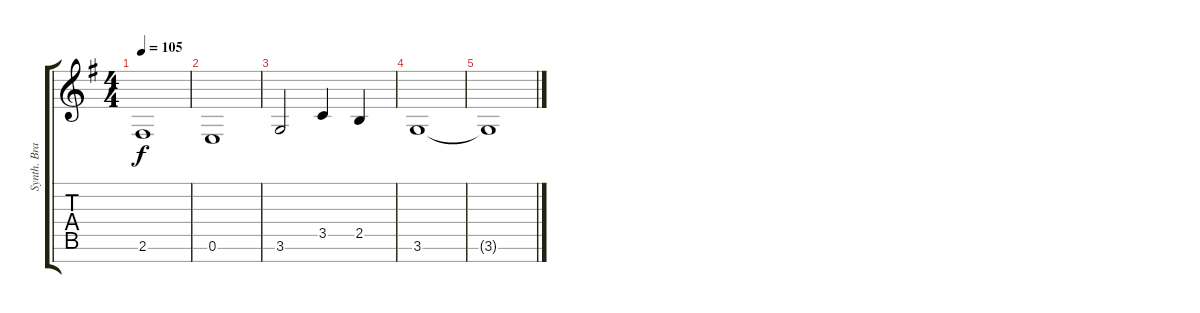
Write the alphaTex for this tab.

\track ("Synth. Brass" "Synth. Bra") {instrument synthbrass1}
\staff {score tabs}
\tuning (E5 B4 G4 D4 A3 E3 B2) {hide}
\ts (4 4)
\tempo 105
\clef g2
\ks g
2.6.1{dy f} |
0.6.1 |
3.6.2 3.5.4 2.5.4 |
3.6.1 |
3.6{t}.1
